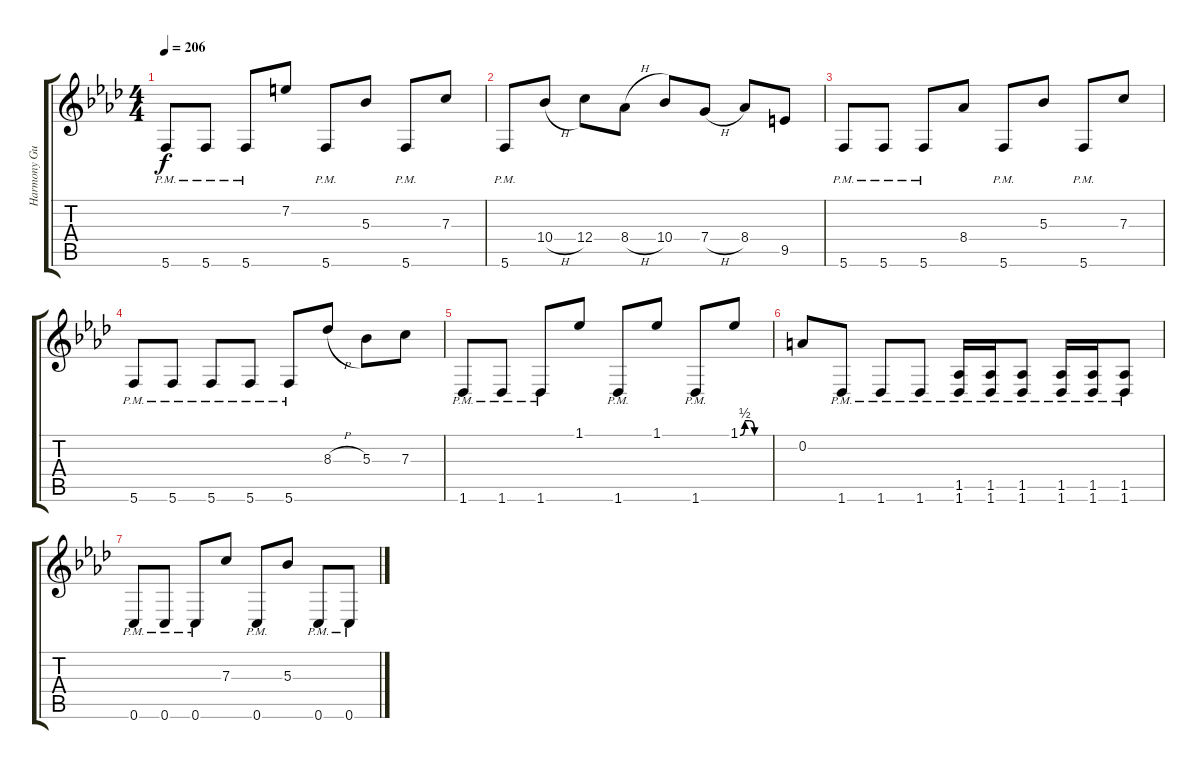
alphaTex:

\track ("Harmony Guitar" "Harmony Gu") {instrument distortionguitar}
\staff {score tabs}
\tuning (D4 A3 F3 C3 G2 C2) {hide}
\ts (4 4)
\tempo 206
\clef g2
\ks fminor
5.6{pm}.8{dy f} 5.6{pm}.8 5.6{pm}.8 7.2.8 5.6{pm}.8 5.3.8 5.6{pm}.8 7.3.8 |
5.6{pm}.8 10.4{h}.8 12.4.8 8.4{h}.8 10.4.8 7.4{h}.8 8.4.8 9.5.8 |
5.6{pm}.8 5.6{pm}.8 5.6{pm}.8 8.4.8 5.6{pm}.8 5.3.8 5.6{pm}.8 7.3.8 |
5.6{pm}.8 5.6{pm}.8 5.6{pm}.8 5.6{pm}.8 5.6{pm}.8 8.3{h}.8 5.3.8 7.3.8 |
1.6{pm}.8 1.6{pm}.8 1.6{pm}.8 1.1.8 1.6{pm}.8 1.1.8 1.6{pm}.8 1.1{be (custom 0 0 10 2 20 2 30 0 60 0)}.8 |
0.2.8 1.6{pm}.8 1.6{pm}.8 1.6{pm}.8 (1.5{pm} 1.6{pm}).16 (1.5{pm} 1.6{pm}).16 (1.5{pm} 1.6{pm}).8 (1.5{pm} 1.6{pm}).16 (1.5{pm} 1.6{pm}).16 (1.5{pm} 1.6{pm}).8 |
0.6{pm}.8 0.6{pm}.8 0.6{pm}.8 7.3.8 0.6{pm}.8 5.3.8 0.6{pm}.8 0.6{pm}.8
